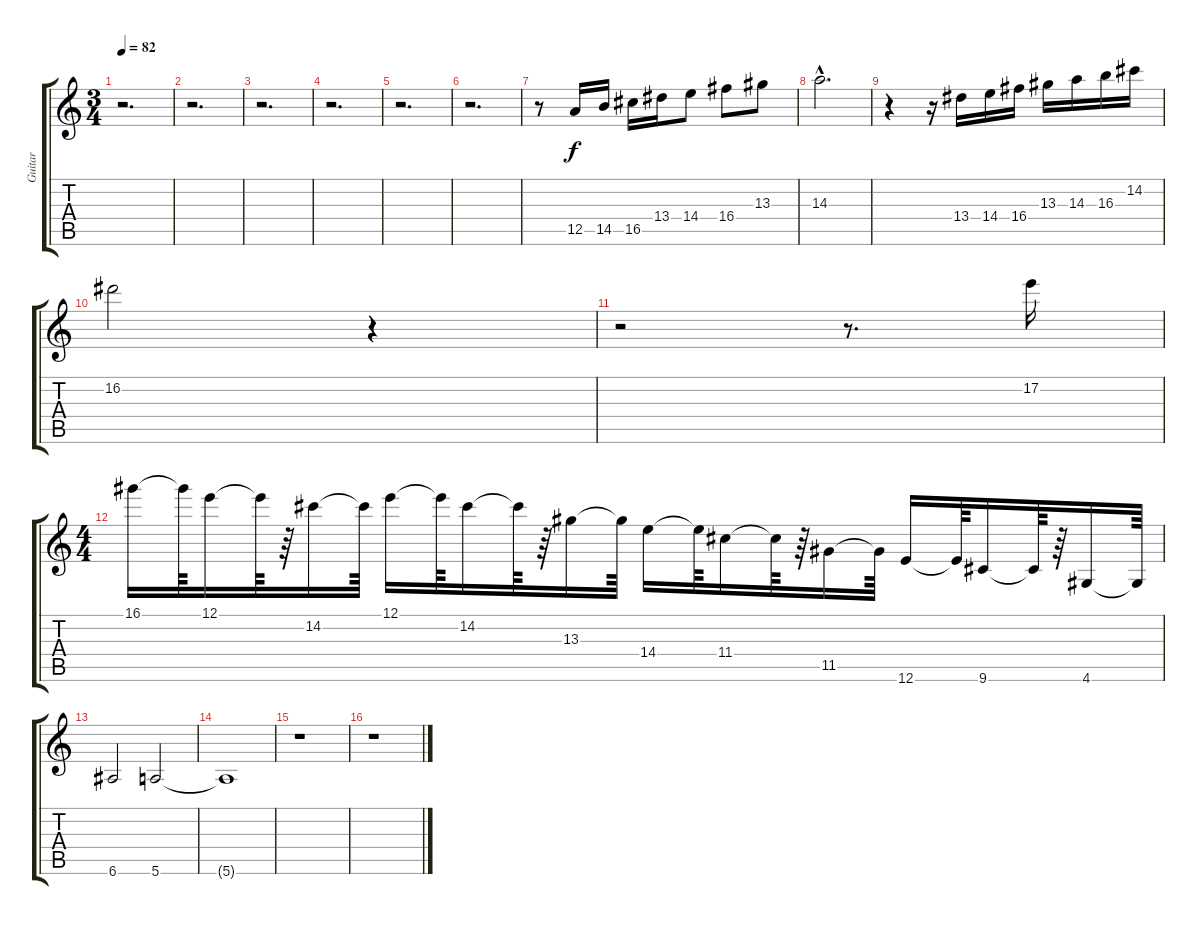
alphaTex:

\track ("Guitar" "Guitar") {instrument distortionguitar}
\staff {score tabs}
\tuning (E4 B3 G3 D3 A2 E2) {hide}
\ts (3 4)
\tempo 82
\clef g2
\ks c
r.2{d dy f} |
r.2{d} |
r.2{d} |
r.2{d} |
r.2{d} |
r.2{d} |
r.8 12.5.16 14.5.16 16.5.16 13.4.16 14.4.8 16.4.8 13.3.8 |
14.3{hac}.2{d} |
r.4 r.16 13.4.16 14.4.16 16.4.16 13.3.16 14.3.16 16.3.16 14.2.16 |
16.2.2 r.4 |
r.2 r.8{d} 17.2.16 |
\ts (4 4)
16.1.16 16.1{t}.64 12.1.16 12.1{t}.64 r.64 14.2.16 14.2{t}.64 12.1.16 12.1{t}.64 14.2.16 14.2{t}.64 r.64 13.3.16 13.3{t}.64 14.4.16 14.4{t}.64 11.4.16 11.4{t}.64 r.64 11.5.16 11.5{t}.64 12.6.16 12.6{t}.64 9.6.16 9.6{t}.64 r.64 4.6.16 4.6{t}.64 |
6.6.2 5.6.2 |
5.6{t}.1 |
r.1 |
r.1
